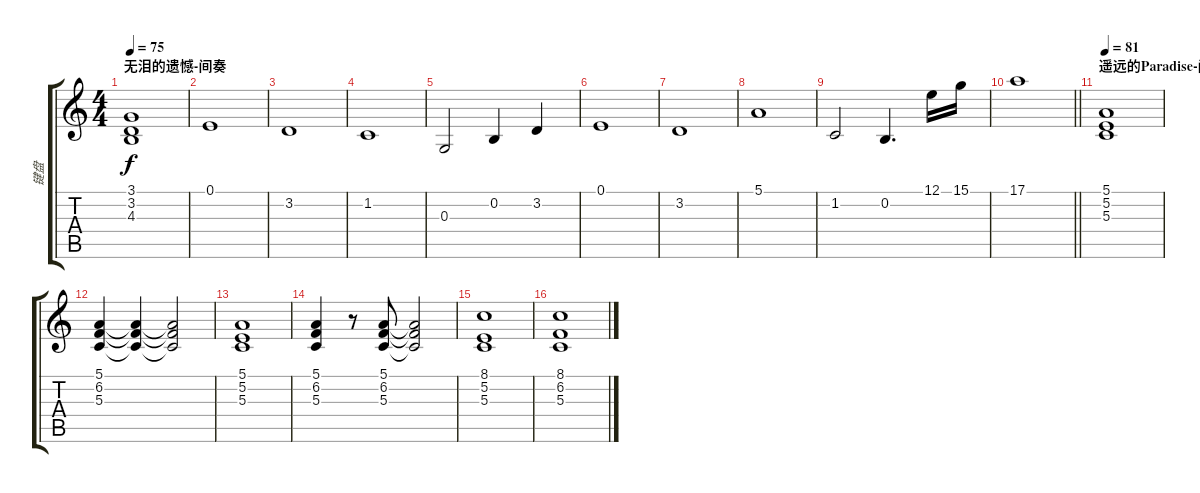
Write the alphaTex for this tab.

\track ("键盘" "键盘") {instrument stringensemble1}
\staff {score tabs}
\tuning (E4 B3 G3 D3 A2 E2) {hide}
\ts (4 4)
\section ("" "无泪的遗憾-间奏")
\tempo 75
\clef g2
\ks c
(3.1 3.2 4.3).1{dy f} |
0.1.1 |
3.2.1 |
1.2.1 |
0.3.2 0.2.4 3.2.4 |
0.1.1 |
3.2.1 |
5.1.1 |
1.2.2 0.2.4{d} 12.1.16 15.1.16 |
\barLineRight lightlight
17.1.1 |
\section ("" "遥远的Paradise-间奏")
\tempo 81
(5.1 5.2 5.3).1 |
(5.1 6.2 5.3).4 (5.1{t} 6.2{t} 5.3{t}).4 (5.1{t} 6.2{t} 5.3{t}).2 |
(5.1 5.2 5.3).1 |
(5.1 6.2 5.3).4 r.8 (5.1 6.2 5.3).8 (5.1{t} 6.2{t} 5.3{t}).2 |
(8.1 5.2 5.3).1 |
(8.1 6.2 5.3).1
